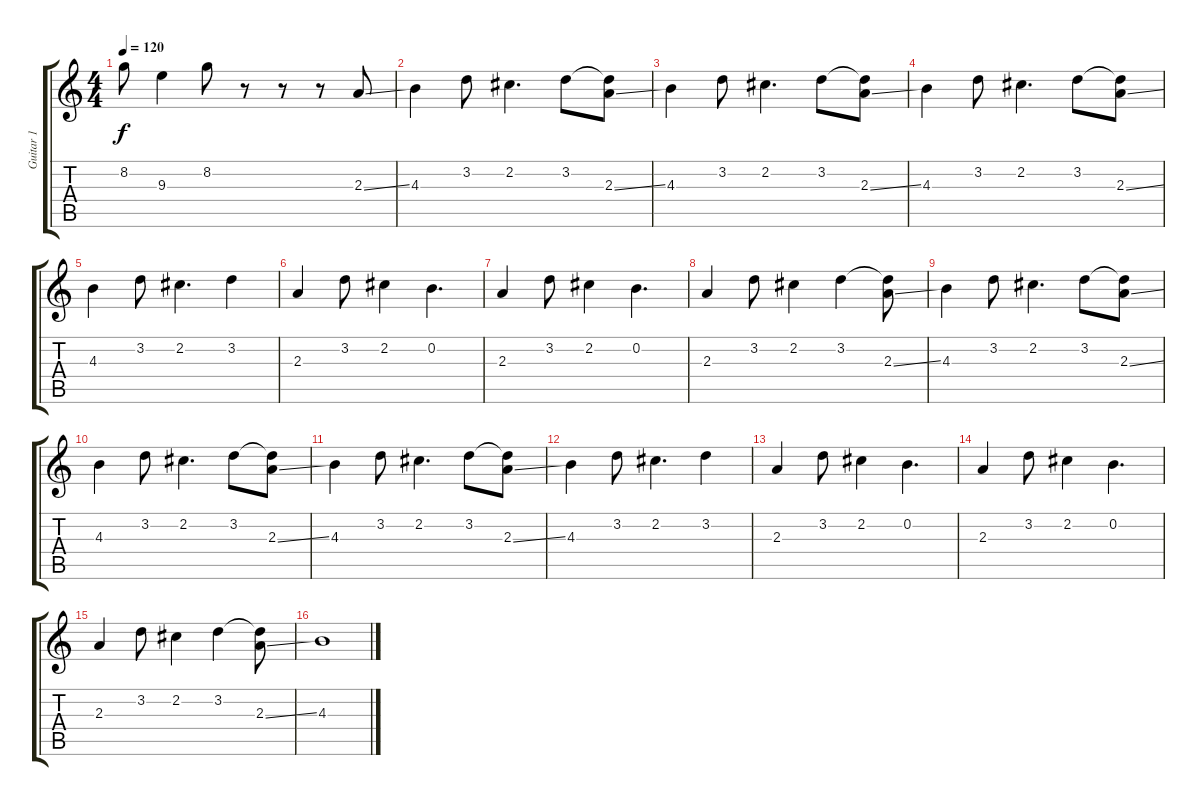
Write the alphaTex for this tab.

\track ("Guitar 1" "Guitar 1") {instrument acousticguitarsteel}
\staff {score tabs}
\tuning (E4 B3 G3 D3 A2 E2) {hide}
\ts (4 4)
\tempo 120
\clef g2
\ks c
8.2{t}.8{dy f} 9.3.4 8.2.8 r.8 r.8 r.8 2.3{ss}.8{instrument distortionguitar} |
4.3.4 3.2.8 2.2.4{d} 3.2.8 (3.2{t} 2.3{ss}).8 |
4.3.4 3.2.8 2.2.4{d} 3.2.8 (3.2{t} 2.3{ss}).8 |
4.3.4 3.2.8 2.2.4{d} 3.2.8 (3.2{t} 2.3{ss}).8 |
4.3.4 3.2.8 2.2.4{d} 3.2.4 |
2.3.4 3.2.8 2.2.4 0.2.4{d} |
2.3.4 3.2.8 2.2.4 0.2.4{d} |
2.3.4 3.2.8 2.2.4 3.2.4 (3.2{t} 2.3{ss}).8 |
4.3.4 3.2.8 2.2.4{d} 3.2.8 (3.2{t} 2.3{ss}).8 |
4.3.4 3.2.8 2.2.4{d} 3.2.8 (3.2{t} 2.3{ss}).8 |
4.3.4 3.2.8 2.2.4{d} 3.2.8 (3.2{t} 2.3{ss}).8 |
4.3.4 3.2.8 2.2.4{d} 3.2.4 |
2.3.4 3.2.8 2.2.4 0.2.4{d} |
2.3.4 3.2.8 2.2.4 0.2.4{d} |
2.3.4 3.2.8 2.2.4 3.2.4 (3.2{t} 2.3{ss}).8 |
4.3.1
